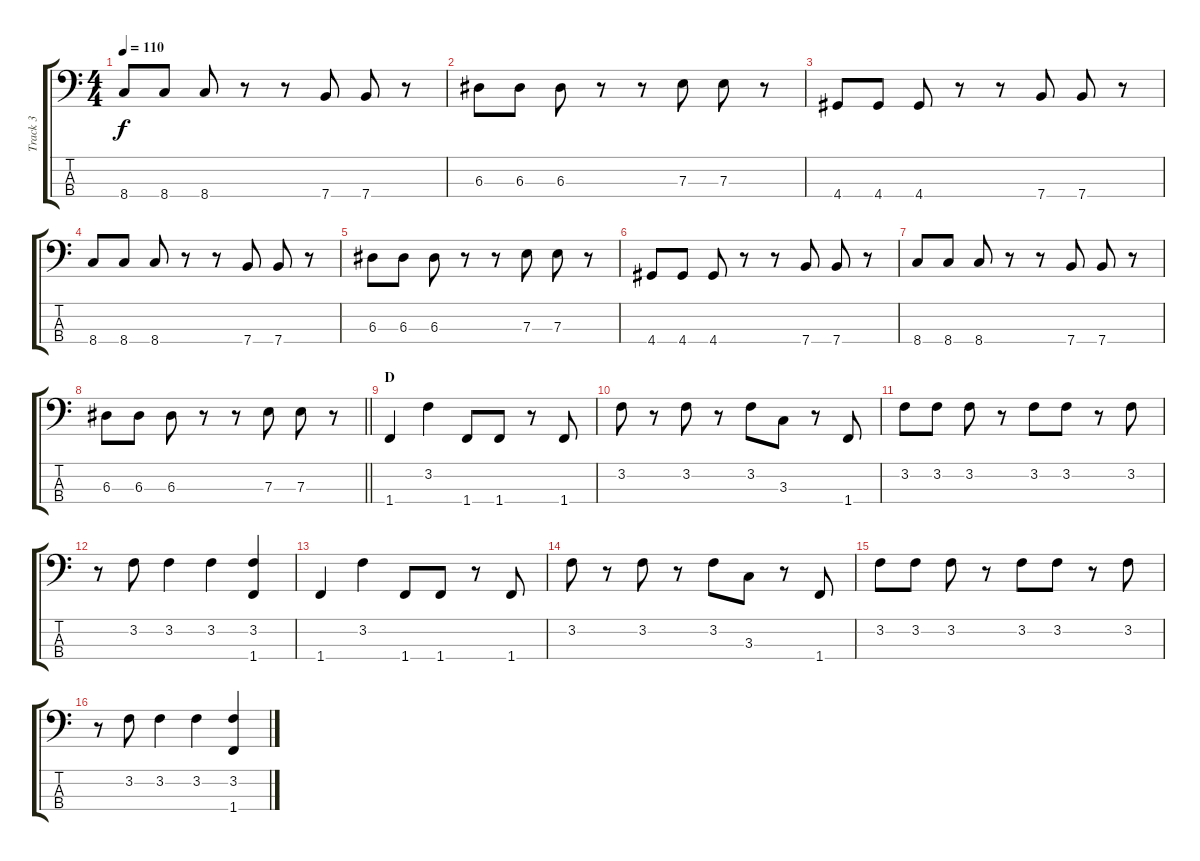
\track ("Track 3" "Track 3") {instrument electricbassfinger}
\staff {score tabs}
\tuning (G2 D2 A1 E1) {hide}
\ts (4 4)
\tempo 110
\clef f4
\ks c
8.4.8{dy f} 8.4.8 8.4.8 r.8 r.8 7.4.8 7.4.8 r.8 |
6.3.8 6.3.8 6.3.8 r.8 r.8 7.3.8 7.3.8 r.8 |
4.4.8 4.4.8 4.4.8 r.8 r.8 7.4.8 7.4.8 r.8 |
8.4.8 8.4.8 8.4.8 r.8 r.8 7.4.8 7.4.8 r.8 |
6.3.8 6.3.8 6.3.8 r.8 r.8 7.3.8 7.3.8 r.8 |
4.4.8 4.4.8 4.4.8 r.8 r.8 7.4.8 7.4.8 r.8 |
8.4.8 8.4.8 8.4.8 r.8 r.8 7.4.8 7.4.8 r.8 |
\barLineRight lightlight
6.3.8 6.3.8 6.3.8 r.8 r.8 7.3.8 7.3.8 r.8 |
\section ("" "D")
1.4.4 3.2.4 1.4.8 1.4.8 r.8 1.4.8 |
3.2.8 r.8 3.2.8 r.8 3.2.8 3.3.8 r.8 1.4.8 |
3.2.8 3.2.8 3.2.8 r.8 3.2.8 3.2.8 r.8 3.2.8 |
r.8 3.2.8 3.2.4 3.2.4 (3.2 1.4).4 |
1.4.4 3.2.4 1.4.8 1.4.8 r.8 1.4.8 |
3.2.8 r.8 3.2.8 r.8 3.2.8 3.3.8 r.8 1.4.8 |
3.2.8 3.2.8 3.2.8 r.8 3.2.8 3.2.8 r.8 3.2.8 |
r.8 3.2.8 3.2.4 3.2.4 (3.2 1.4).4
